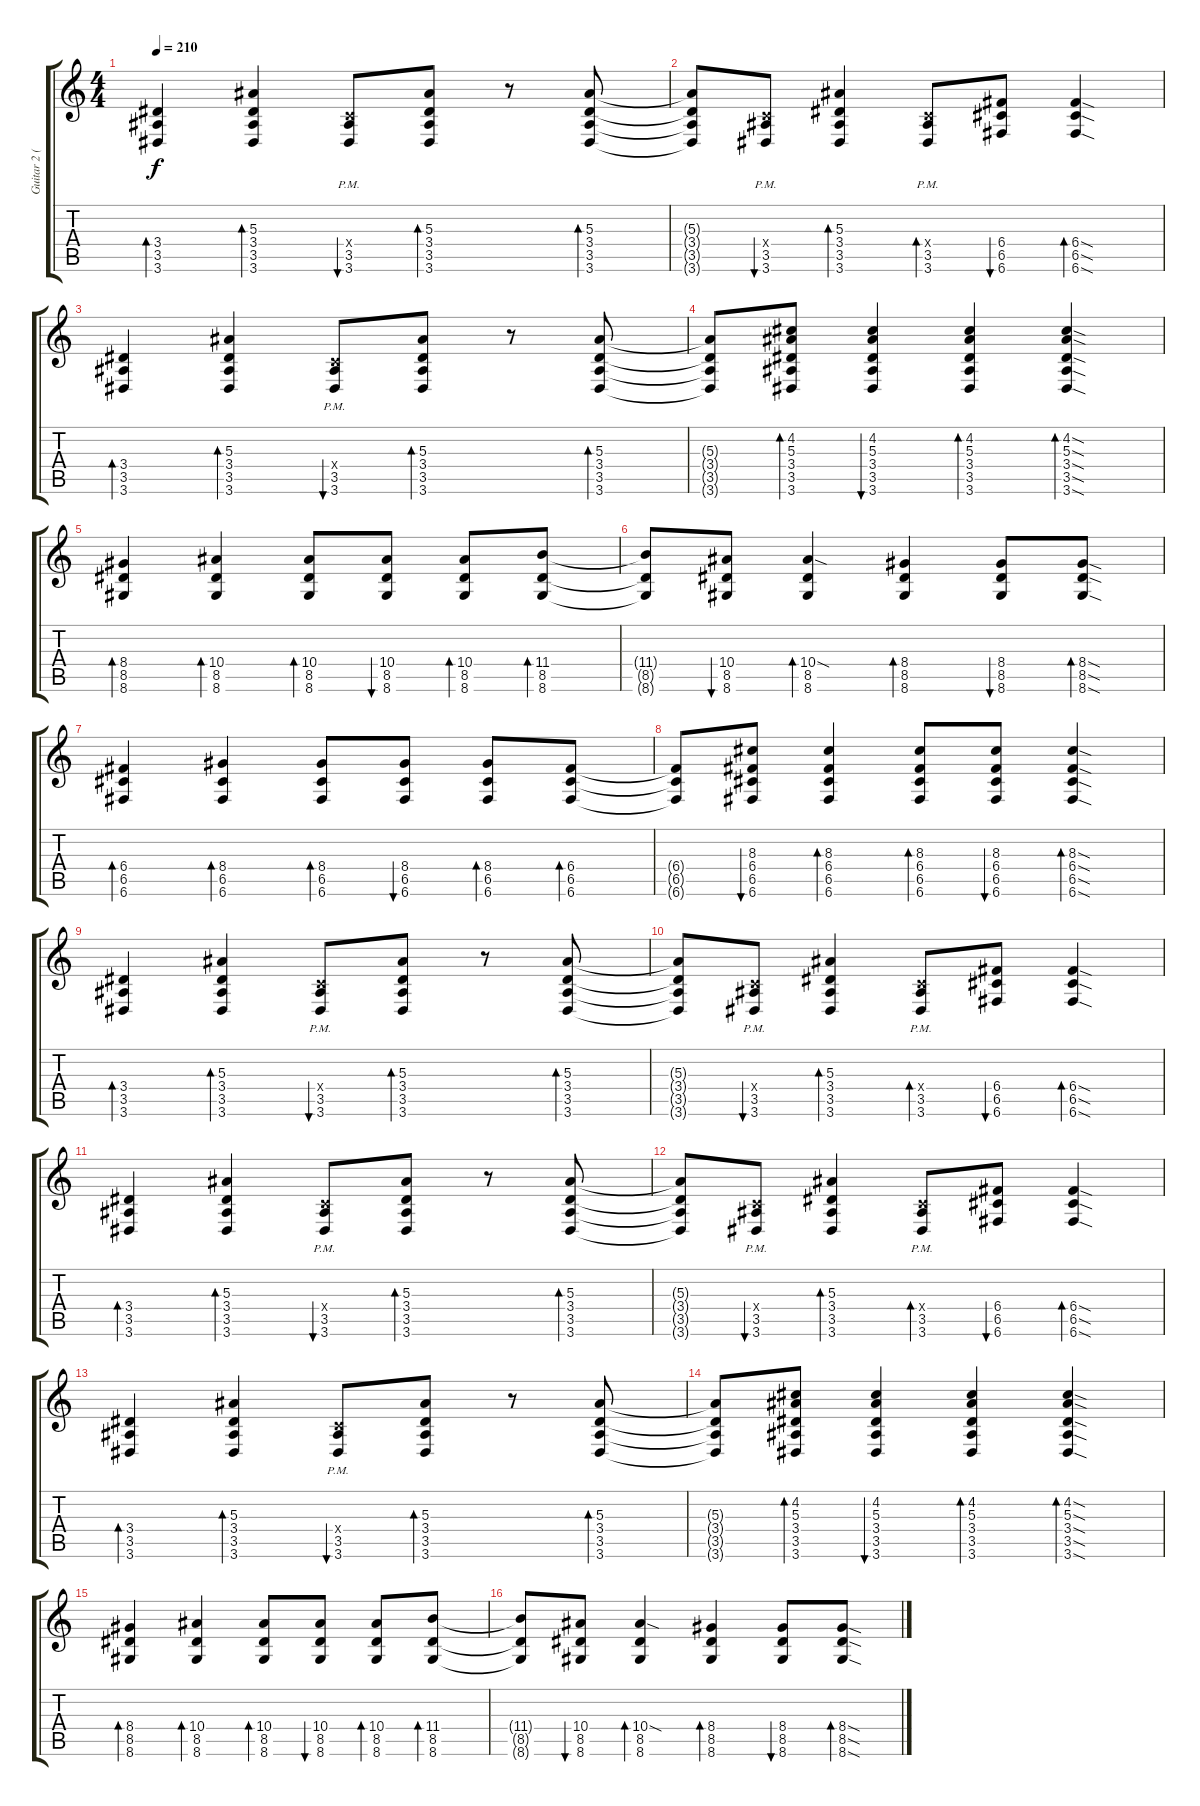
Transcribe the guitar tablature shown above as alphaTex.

\track ("Guitar 2 (overdrive)" "Guitar 2 (") {instrument overdrivenguitar}
\staff {score tabs}
\tuning (D4 A3 F3 C3 G2 C2) {hide}
\ts (4 4)
\tempo 210
\clef g2
\ks c
(3.4 3.5 3.6).4{bd 60 dy f} (5.3 3.4 3.5 3.6).4{bd 60} (0.4{x} 3.5{pm} 3.6{pm}).8{bu 60} (5.3 3.4 3.5 3.6).8{bd 60} r.8 (5.3 3.4 3.5 3.6).8{bd 60} |
(5.3{t} 3.4{t} 3.5{t} 3.6{t}).8 (0.4{x} 3.5{pm} 3.6{pm}).8{bu 60} (5.3 3.4 3.5 3.6).4{bd 60} (0.4{x} 3.5{pm} 3.6{pm}).8{bd 60} (6.4 6.5 6.6).8{bu 60} (6.4{sod} 6.5{sod} 6.6{sod}).4{bd 60} |
(3.4 3.5 3.6).4{bd 60} (5.3 3.4 3.5 3.6).4{bd 60} (0.4{x} 3.5{pm} 3.6{pm}).8{bu 60} (5.3 3.4 3.5 3.6).8{bd 60} r.8 (5.3 3.4 3.5 3.6).8{bd 60} |
(5.3{t} 3.4{t} 3.5{t} 3.6{t}).8 (4.2 5.3 3.4 3.5 3.6).8{bd 60} (4.2 5.3 3.4 3.5 3.6).4{bu 60} (4.2 5.3 3.4 3.5 3.6).4{bd 60} (4.2{sod} 5.3{sod} 3.4{sod} 3.5{sod} 3.6{sod}).4{bd 60} |
(8.4 8.5 8.6).4{bd 60} (10.4 8.5 8.6).4{bd 60} (10.4 8.5 8.6).8{bd 60} (10.4 8.5 8.6).8{bu 60} (10.4 8.5 8.6).8{bd 60} (11.4 8.5 8.6).8{bd 60} |
(11.4{t} 8.5{t} 8.6{t}).8 (10.4 8.5 8.6).8{bu 60} (10.4{sod} 8.5 8.6).4{bd 60} (8.4 8.5 8.6).4{bd 60} (8.4 8.5 8.6).8{bu 60} (8.4{sod} 8.5{sod} 8.6{sod}).8{bd 60} |
(6.4 6.5 6.6).4{bd 60} (8.4 6.5 6.6).4{bd 60} (8.4 6.5 6.6).8{bd 60} (8.4 6.5 6.6).8{bu 60} (8.4 6.5 6.6).8{bd 60} (6.4 6.5 6.6).8{bd 60} |
(6.4{t} 6.5{t} 6.6{t}).8 (8.3 6.4 6.5 6.6).8{bu 60} (8.3 6.4 6.5 6.6).4{bd 60} (8.3 6.4 6.5 6.6).8{bd 60} (8.3 6.4 6.5 6.6).8{bu 60} (8.3{sod} 6.4{sod} 6.5{sod} 6.6{sod}).4{bd 60} |
(3.4 3.5 3.6).4{bd 60 volume 13 instrument overdrivenguitar} (5.3 3.4 3.5 3.6).4{bd 60} (0.4{x} 3.5{pm} 3.6{pm}).8{bu 60} (5.3 3.4 3.5 3.6).8{bd 60} r.8 (5.3 3.4 3.5 3.6).8{bd 60} |
(5.3{t} 3.4{t} 3.5{t} 3.6{t}).8 (0.4{x} 3.5{pm} 3.6{pm}).8{bu 60} (5.3 3.4 3.5 3.6).4{bd 60} (0.4{x} 3.5{pm} 3.6{pm}).8{bd 60} (6.4 6.5 6.6).8{bu 60} (6.4{sod} 6.5{sod} 6.6{sod}).4{bd 60} |
(3.4 3.5 3.6).4{bd 60} (5.3 3.4 3.5 3.6).4{bd 60} (0.4{x} 3.5{pm} 3.6{pm}).8{bu 60} (5.3 3.4 3.5 3.6).8{bd 60} r.8 (5.3 3.4 3.5 3.6).8{bd 60} |
(5.3{t} 3.4{t} 3.5{t} 3.6{t}).8 (0.4{x} 3.5{pm} 3.6{pm}).8{bu 60} (5.3 3.4 3.5 3.6).4{bd 60} (0.4{x} 3.5{pm} 3.6{pm}).8{bd 60} (6.4 6.5 6.6).8{bu 60} (6.4{sod} 6.5{sod} 6.6{sod}).4{bd 60} |
(3.4 3.5 3.6).4{bd 60} (5.3 3.4 3.5 3.6).4{bd 60} (0.4{x} 3.5{pm} 3.6{pm}).8{bu 60} (5.3 3.4 3.5 3.6).8{bd 60} r.8 (5.3 3.4 3.5 3.6).8{bd 60} |
(5.3{t} 3.4{t} 3.5{t} 3.6{t}).8 (4.2 5.3 3.4 3.5 3.6).8{bd 60} (4.2 5.3 3.4 3.5 3.6).4{bu 60} (4.2 5.3 3.4 3.5 3.6).4{bd 60} (4.2{sod} 5.3{sod} 3.4{sod} 3.5{sod} 3.6{sod}).4{bd 60} |
(8.4 8.5 8.6).4{bd 60} (10.4 8.5 8.6).4{bd 60} (10.4 8.5 8.6).8{bd 60} (10.4 8.5 8.6).8{bu 60} (10.4 8.5 8.6).8{bd 60} (11.4 8.5 8.6).8{bd 60} |
(11.4{t} 8.5{t} 8.6{t}).8 (10.4 8.5 8.6).8{bu 60} (10.4{sod} 8.5 8.6).4{bd 60} (8.4 8.5 8.6).4{bd 60} (8.4 8.5 8.6).8{bu 60} (8.4{sod} 8.5{sod} 8.6{sod}).8{bd 60}
